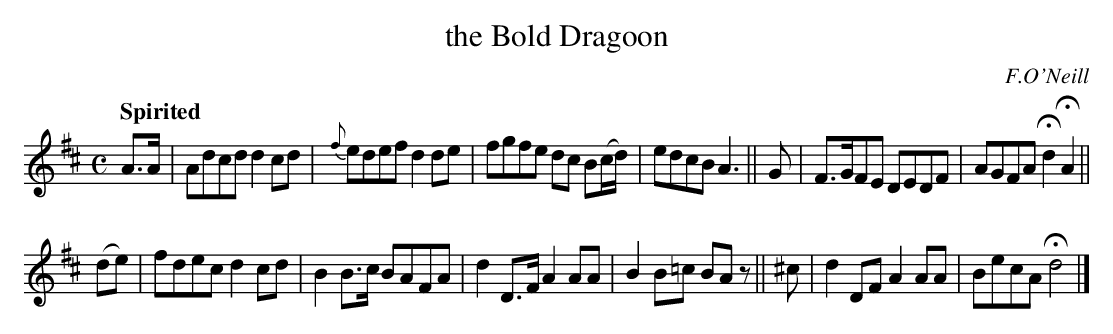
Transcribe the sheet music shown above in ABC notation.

X:1
T: the Bold Dragoon
O: F.O'Neill
Q: "Spirited"
M: C
L: 1/8
K: D
A>A |\
Adcd d2cd | {f}edef d2de |\
fgfe dc B(c/d/) | edcB A3 || G |\
F>GFE DEDF | AGFA Hd2 HA2 ||
(de) |\
fdec  d2cd | B2B>c BAFA |\
d2D>F A2AA | B2B=c BA z || ^c |\
d2DF  A2AA | BecA Hd4 |]
